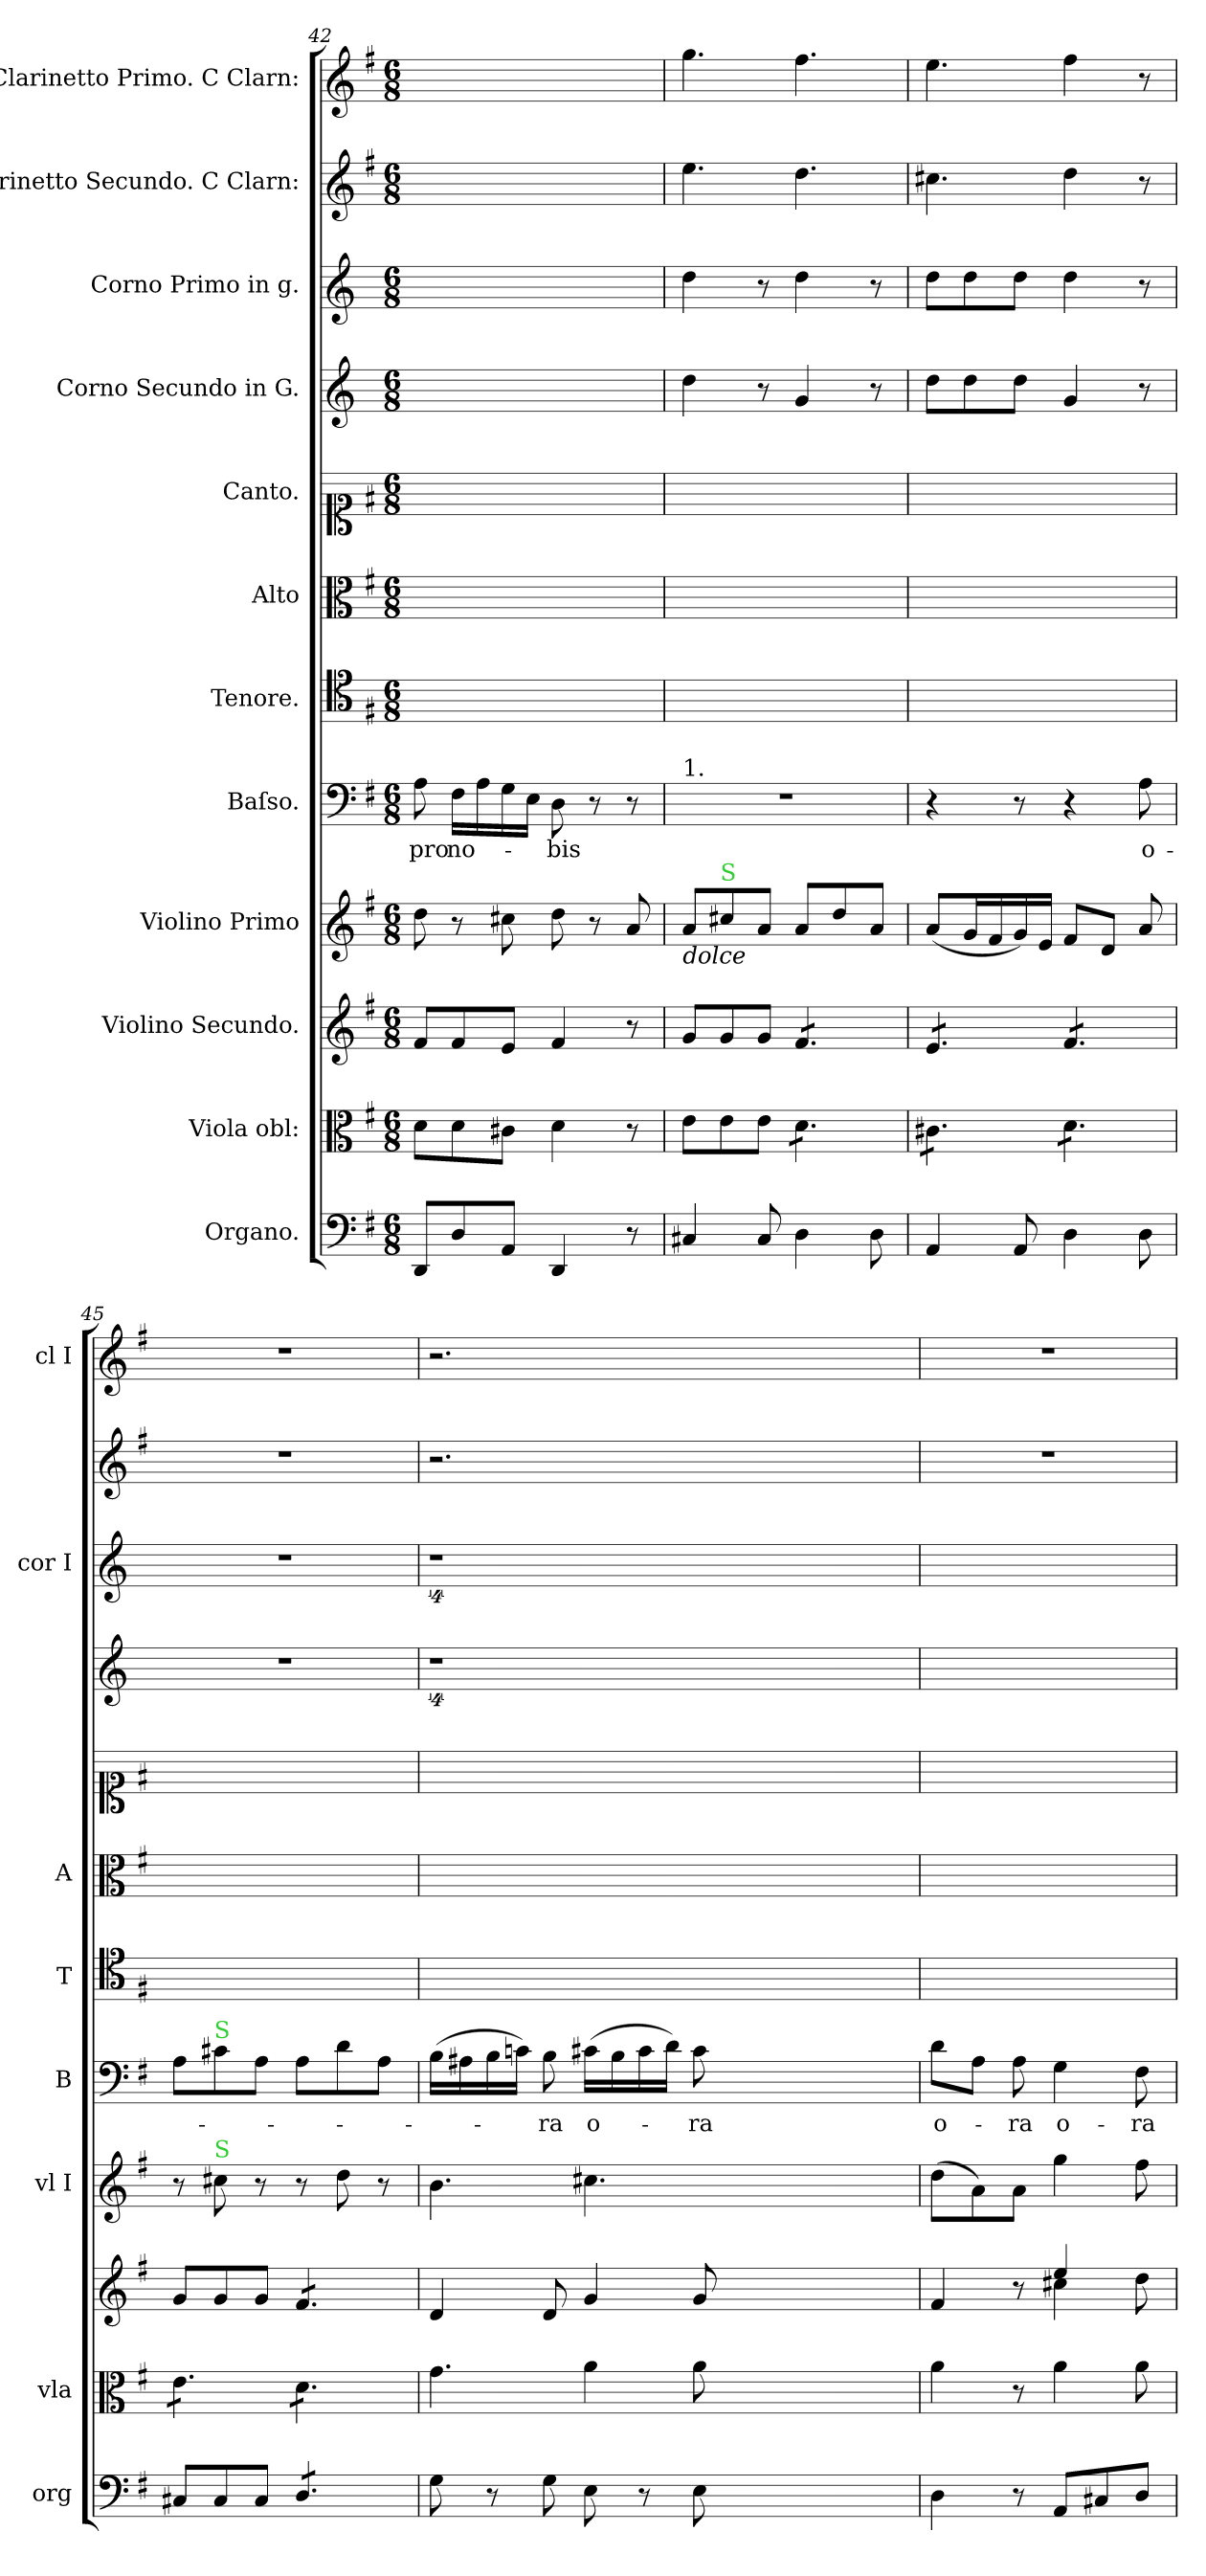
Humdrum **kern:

**kern	**kern	**kern	**kern	**kern	**text	**dynam	**kern	**kern	**kern	**kern	**dynam	**kern	**dynam	**kern	**dynam	**kern	**dynam
*part12	*part11	*part10	*part9	*part8	*part8	*part8	*part7	*part6	*part5	*part4	*part4	*part3	*part3	*part2	*part2	*part1	*part1
*staff12	*staff11	*staff10	*staff9	*staff8	*staff8	*staff8	*staff7	*staff6	*staff5	*staff4	*staff4	*staff3	*staff3	*staff2	*staff2	*staff1	*staff1
*I"Organo.	*I"Viola obl:	*I"Violino Secundo.	*I"Violino Primo	*I"Baſso.	*	*	*I"Tenore.	*I"Alto	*I"Canto.	*I"Corno Secundo in G.	*	*I"Corno Primo in g.	*	*I"Clarinetto Secundo. C Clarn:	*	*I"Clarinetto Primo. C Clarn:	*
*I'org	*I'vla	*	*I'vl I	*I'B	*	*	*I'T	*I'A	*	*	*	*I'cor I	*	*	*	*I'cl I	*
*clefF4	*clefC3	*clefG2	*clefG2	*clefF4	*	*	*clefC4	*clefC3	*clefC1	*clefG2	*	*clefG2	*	*clefG2	*	*clefG2	*
*	*	*	*	*	*	*	*	*	*	*ITrd3c5	*	*ITrd3c5	*	*	*	*	*
*k[f#]	*k[f#]	*k[f#]	*k[f#]	*k[f#]	*	*	*k[f#]	*k[f#]	*k[f#]	*k[f#]	*	*k[f#]	*	*k[f#]	*	*k[f#]	*
*G:	*G:	*G:	*G:	*G:	*	*	*G:	*G:	*G:	*G:	*	*G:	*	*G:	*	*G:	*
*M6/8	*M6/8	*M6/8	*M6/8	*M6/8	*	*	*M6/8	*M6/8	*M6/8	*M6/8	*	*M6/8	*	*M6/8	*	*M6/8	*
=42	=42	=42	=42	=42	=42	=42	=42	=42	=42	=42	=42	=42	=42	=42	=42	=42	=42
8DD/L	8d\L	8f#/L	8dd\	8A\	pro	.	2.ryy	2.ryy	2.ryy	2.ryy	.	2.ryy	.	2.ryy	.	2.ryy	.
8D/	8d\	8f#/	8r	16F#\LL	no-	.	.	.	.	.	.	.	.	.	.	.	.
.	.	.	.	16A\	.	.	.	.	.	.	.	.	.	.	.	.	.
8AA/J	8c#X\J	8e/J	8cc#X\	16G\	.	.	.	.	.	.	.	.	.	.	.	.	.
.	.	.	.	16E\JJ	.	.	.	.	.	.	.	.	.	.	.	.	.
4DD/	4d\	4f#/	8dd\	8D\	-bis	.	.	.	.	.	.	.	.	.	.	.	.
.	.	.	8r	8r	.	.	.	.	.	.	.	.	.	.	.	.	.
8r	8r	8r	8a/	8r	.	.	.	.	.	.	.	.	.	.	.	.	.
=43	=43	=43	=43	=43	=43	=43	=43	=43	=43	=43	=43	=43	=43	=43	=43	=43	=43
!	!	!	!	!LO:TX:a:t=1.	!	!	!	!	!	!	!	!	!	!	!	!	!
!	!	!	!LO:TX:b:i:t=dolce	!	!	!	!	!	!	!	!	!	!	!	!	!	!
!	!	!	!	!	!	!	!	!	!	!	!LO:DY:a	!	!LO:DY:a	!	!LO:DY:b	!	!LO:DY:b
4C#X/	8e\L	8g/L	8a/L	2.r	.	.	2.ryy	2.ryy	2.ryy	4a\	pia	4a\	pia	4.ee\	pia	4.gg\	pia
!	!	!	!LO:TX:a:color=limegreen:t=S	!	!	!	!	!	!	!	!	!	!	!	!	!	!
.	8e\	8g/	8cc#X	.	.	.	.	.	.	.	.	.	.	.	.	.	.
8C#/	8e\J	8g/J	8a/J	.	.	.	.	.	.	8r	.	8r	.	.	.	.	.
!	!LO:TX:a:color=crimson:t=⚠	!	!	!	!	!	!	!	!	!	!	!	!	!	!	!	!
*	*tremolo	*	*	*	*	*	*	*	*	*	*	*	*	*	*	*	*
*	*	*tremolo	*	*	*	*	*	*	*	*	*	*	*	*	*	*	*
4D\	8d\L	8f#/L	8a/L	.	.	.	.	.	.	4d/	.	4a\	.	4.dd\	.	4.ff#\	.
.	8d\	8f#/	8dd/	.	.	.	.	.	.	.	.	.	.	.	.	.	.
8D\	8d\J	8f#/J	8a/J	.	.	.	.	.	.	8r	.	8r	.	.	.	.	.
=44	=44	=44	=44	=44	=44	=44	=44	=44	=44	=44	=44	=44	=44	=44	=44	=44	=44
4AA/	8c#X\L	8e/L	(8a/L	4r	.	.	2.ryy	2.ryy	2.ryy	8a\L	.	8a\L	.	4.cc#X\	.	4.ee\	.
.	8c#X\	8e/	16g/L	.	.	.	.	.	.	8a\	.	8a\	.	.	.	.	.
.	.	.	16f#/	.	.	.	.	.	.	.	.	.	.	.	.	.	.
8AA/	8c#X\J	8e/J	16g/)	8r	.	.	.	.	.	8a\J	.	8a\J	.	.	.	.	.
.	.	.	16e/JJ	.	.	.	.	.	.	.	.	.	.	.	.	.	.
4D\	8d\L	8f#/L	8f#/L	4r	.	.	.	.	.	4d/	.	4a\	.	4dd\	.	4ff#\	.
.	8d\	8f#/	8d/J	.	.	.	.	.	.	.	.	.	.	.	.	.	.
!	!	!	!	!	!	!LO:DY:a	!	!	!	!	!	!	!	!	!	!	!
8D\	8d\J	8f#/J	8a/	8A\	o-	pia	.	.	.	8r	.	8r	.	8r	.	8r	.
*	*	*Xtremolo	*	*	*	*	*	*	*	*	*	*	*	*	*	*	*
=45	=45	=45	=45	=45	=45	=45	=45	=45	=45	=45	=45	=45	=45	=45	=45	=45	=45
8C#X/L	8e\L	8g/L	8r	8A\L	.	.	2.ryy	2.ryy	2.ryy	2.r	.	2.r	.	2.r	.	2.r	.
!	!	!	!	!LO:TX:a:color=limegreen:t=S	!	!	!	!	!	!	!	!	!	!	!	!	!
!	!	!	!LO:TX:a:color=limegreen:t=S	!	!	!	!	!	!	!	!	!	!	!	!	!	!
8C#/	8e\	8g/	8cc#X	8c#X	.	.	.	.	.	.	.	.	.	.	.	.	.
8C#/J	8e\J	8g/J	8r	8A\J	.	.	.	.	.	.	.	.	.	.	.	.	.
*tremolo	*	*	*	*	*	*	*	*	*	*	*	*	*	*	*	*	*
*	*	*tremolo	*	*	*	*	*	*	*	*	*	*	*	*	*	*	*
8D/L	8d\L	8f#/L	8r	8A\L	.	.	.	.	.	.	.	.	.	.	.	.	.
8D/	8d\	8f#/	8dd\	8d\	.	.	.	.	.	.	.	.	.	.	.	.	.
8D/J	8d\J	8f#/J	8r	8A\J	.	.	.	.	.	.	.	.	.	.	.	.	.
*	*	*Xtremolo	*	*	*	*	*	*	*	*	*	*	*	*	*	*	*
*	*Xtremolo	*	*	*	*	*	*	*	*	*	*	*	*	*	*	*	*
*Xtremolo	*	*	*	*	*	*	*	*	*	*	*	*	*	*	*	*	*
=46	=46	=46	=46	=46	=46	=46	=46	=46	=46	=46	=46	=46	=46	=46	=46	=46	=46
!	!	!	!	!	!	!LO:DY:a	!	!	!	!	!	!	!	!	!	!	!
8G\	4.g\	4d/	4.b\	(16B\LL	.	forto	2.ryy	2.ryy	2.ryy	4%9r	.	4%9r	.	2.r	.	2.r	.
.	.	.	.	16A#X\	.	.	.	.	.	.	.	.	.	.	.	.	.
8r	.	.	.	16B\	.	.	.	.	.	.	.	.	.	.	.	.	.
.	.	.	.	16cn\JJ)	.	.	.	.	.	.	.	.	.	.	.	.	.
8G\	.	8d/	.	8B\	-ra	.	.	.	.	.	.	.	.	.	.	.	.
8E\	4a\	4g/	4.cc#X\	(16c#X\LL	o-	.	.	.	.	.	.	.	.	.	.	.	.
.	.	.	.	16B\	.	.	.	.	.	.	.	.	.	.	.	.	.
8r	.	.	.	16c#\	.	.	.	.	.	.	.	.	.	.	.	.	.
.	.	.	.	16d\JJ)	.	.	.	.	.	.	.	.	.	.	.	.	.
8E\	8a\	8g/	.	8c#\	-ra	.	.	.	.	.	.	.	.	.	.	.	.
1.ryy	1.ryy	1.ryy	1.ryy	1.ryy	.	.	1.ryy	1.ryy	1.ryy	.	.	.	.	1.ryy	.	1.ryy	.
=47	=47	=47	=47	=47	=47	=47	=47	=47	=47	=47	=47	=47	=47	=47	=47	=47	=47
*	*	*^	*	*	*	*	*	*	*	*	*	*	*	*	*	*	*
4D\	4a\	4f#/	4ryy	(8dd\L	8d\L	o-	.	2.ryy	2.ryy	2.ryy	2.ryy	.	2.ryy	.	2.r	.	2.r	.
.	.	.	.	8a\)	8A\J	.	.	.	.	.	.	.	.	.	.	.	.	.
8r	8r	8r	8ryy	8a\J	8A\	-ra	.	.	.	.	.	.	.	.	.	.	.	.
8AA/L	4a\	4cc#X\	4ee/	4gg\	4G\	o-	.	.	.	.	.	.	.	.	.	.	.	.
8C#X/	.	.	.	.	.	.	.	.	.	.	.	.	.	.	.	.	.	.
8D/J	8a\	8dd\	8ryy	8ff#\	8F#\	-ra	.	.	.	.	.	.	.	.	.	.	.	.
*	*	*v	*v	*	*	*	*	*	*	*	*	*	*	*	*	*	*	*
=	=	=	=	=	=	=	=	=	=	=	=	=	=	=	=	=	=
*-	*-	*-	*-	*-	*-	*-	*-	*-	*-	*-	*-	*-	*-	*-	*-	*-	*-
